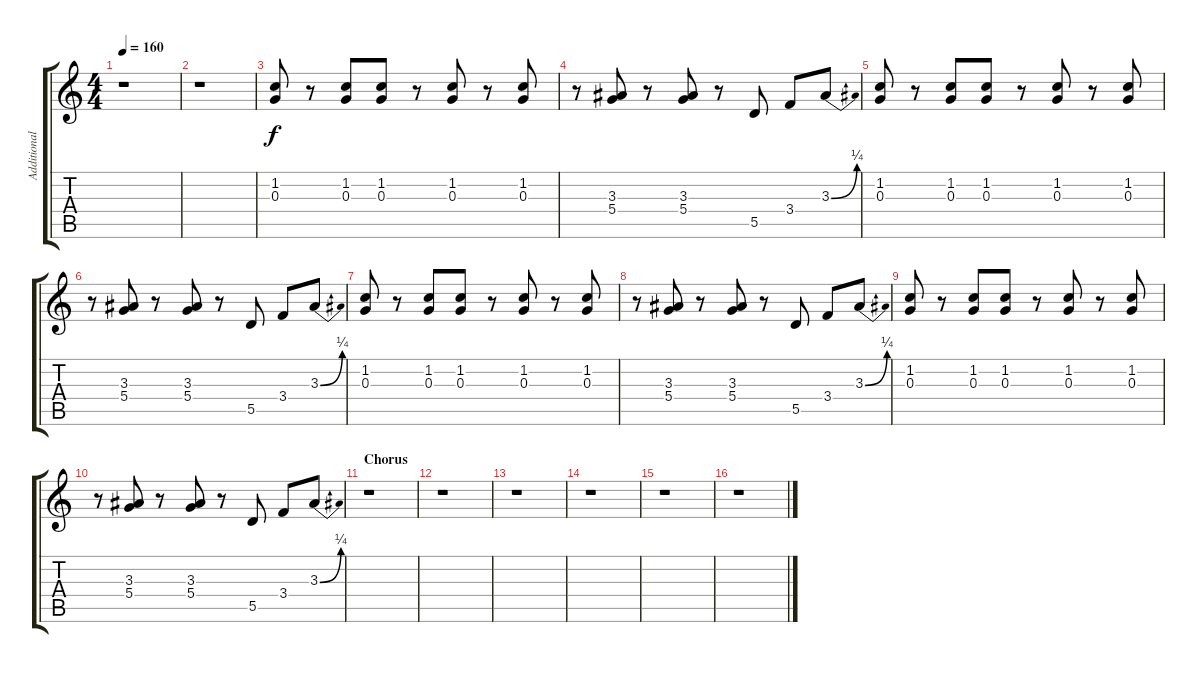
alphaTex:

\track ("Additional Guitar" "Additional") {instrument electricguitarmuted}
\staff {score tabs}
\tuning (E4 B3 G3 D3 A2 E2) {hide}
\ts (4 4)
\tempo 160
\clef g2
\ks c
r.1{dy f} |
r.1 |
(1.2 0.3).8 r.8 (1.2 0.3).8 (1.2 0.3).8 r.8 (1.2 0.3).8 r.8 (1.2 0.3).8 |
r.8 (3.3 5.4).8 r.8 (3.3 5.4).8 r.8 5.5.8 3.4.8 3.3{be (bend 0 0 60 1)}.8 |
(1.2 0.3).8 r.8 (1.2 0.3).8 (1.2 0.3).8 r.8 (1.2 0.3).8 r.8 (1.2 0.3).8 |
r.8 (3.3 5.4).8 r.8 (3.3 5.4).8 r.8 5.5.8 3.4.8 3.3{be (bend 0 0 60 1)}.8 |
(1.2 0.3).8 r.8 (1.2 0.3).8 (1.2 0.3).8 r.8 (1.2 0.3).8 r.8 (1.2 0.3).8 |
r.8 (3.3 5.4).8 r.8 (3.3 5.4).8 r.8 5.5.8 3.4.8 3.3{be (bend 0 0 60 1)}.8 |
(1.2 0.3).8 r.8 (1.2 0.3).8 (1.2 0.3).8 r.8 (1.2 0.3).8 r.8 (1.2 0.3).8 |
r.8 (3.3 5.4).8 r.8 (3.3 5.4).8 r.8 5.5.8 3.4.8 3.3{be (bend 0 0 60 1)}.8 |
\section ("" "Chorus")
r.1 |
r.1 |
r.1 |
r.1 |
r.1 |
r.1
